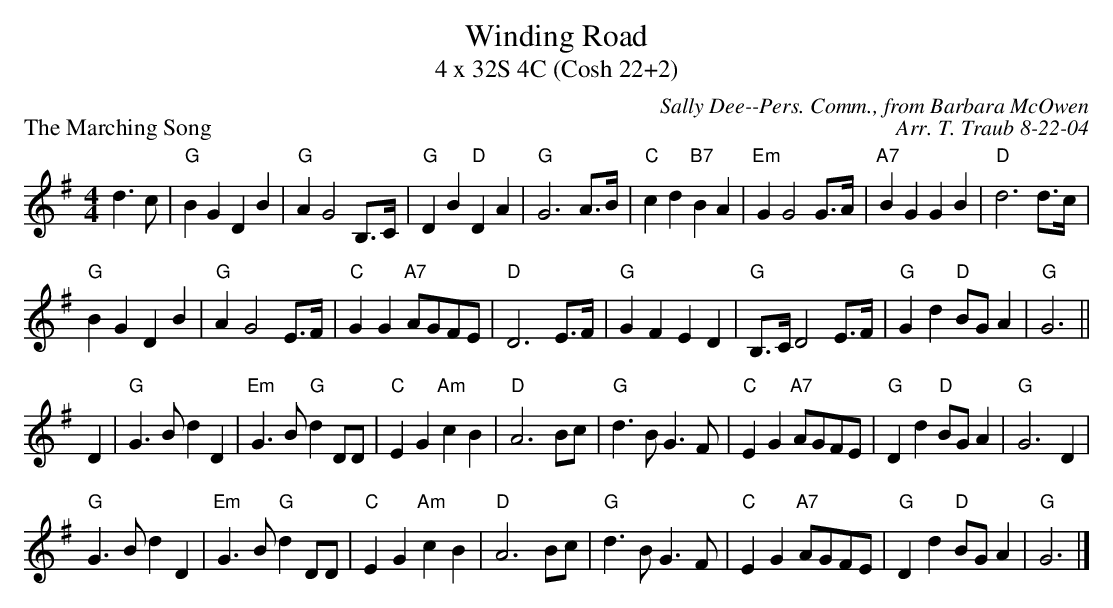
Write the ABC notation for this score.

X:1
T: Winding Road
T: 4 x 32S 4C (Cosh 22+2)
P: The Marching Song
C: Sally Dee--Pers. Comm., from Barbara McOwen
C: Arr. T. Traub 8-22-04
M: 4/4
L: 1/4
K: G
d>c|"G"B G D B |"G"A G2 B,/>C/|"G"D B "D"D A|"G"G3 A/>B/|"C"c d "B7"B A|"Em"G G2 G/>A/|"A7"B G G B|"D"d3 d/>c/|
"G"BGDB|"G"A G2 E/>F/|"C"G G "A7"A/G/F/E/|"D"D3 E/>F/|"G"GFED|"G"B,/>C/ D2 E/>F/|"G"G d "D"B/G/ A|"G"G3 ||
D|"G"G > B d D|"Em"G > B "G"d D/D/|"C"E G "Am"c B|"D"A3 B/c/|"G"d>B G>F|"C"E G "A7"A/G/F/E/|"G"D d "D"B/G/ A|"G"G3 D|
"G"G > B d D|"Em"G > B "G"d D/D/|"C"E G "Am"c B|"D"A3 B/c/|"G"d>B G>F|"C"E G "A7"A/G/F/E/|"G"D d "D"B/G/ A|"G"G3 |]
